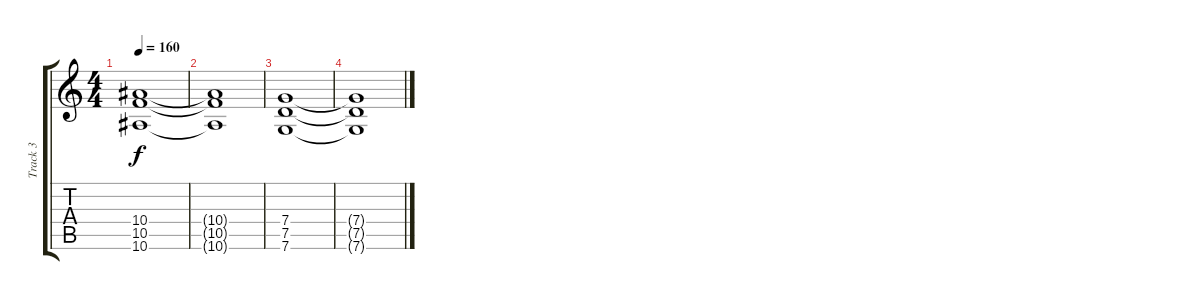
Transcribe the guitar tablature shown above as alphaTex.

\track ("Track 3" "Track 3") {instrument overdrivenguitar}
\staff {score tabs}
\tuning (D4 A3 F3 C3 G2 C2) {hide}
\ts (4 4)
\tempo 160
\clef g2
\ks c
(10.4 10.5 10.6).1{dy f volume 10} |
(10.4{t} 10.5{t} 10.6{t}).1 |
(7.4 7.5 7.6).1 |
(7.4{t} 7.5{t} 7.6{t}).1
